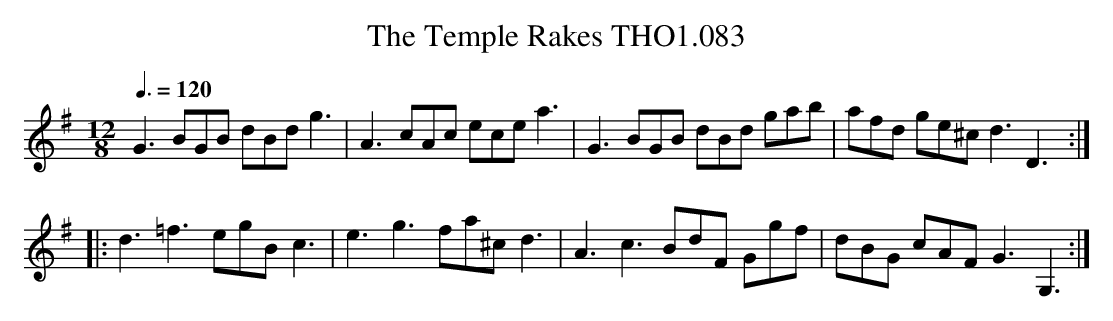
X:1
T:Temple Rakes THO1.083, The
M:12/8
L:1/8
Q:3/8=120
K:G
G3 BGB dBd g3|A3 cAc ece a3|G3 BGB dBd gab|afd ge^c d3D3:|
|:d3=f3 egB c3|e3g3 fa^c d3|A3c3 BdF Ggf|dBG cAF G3G,3:|
